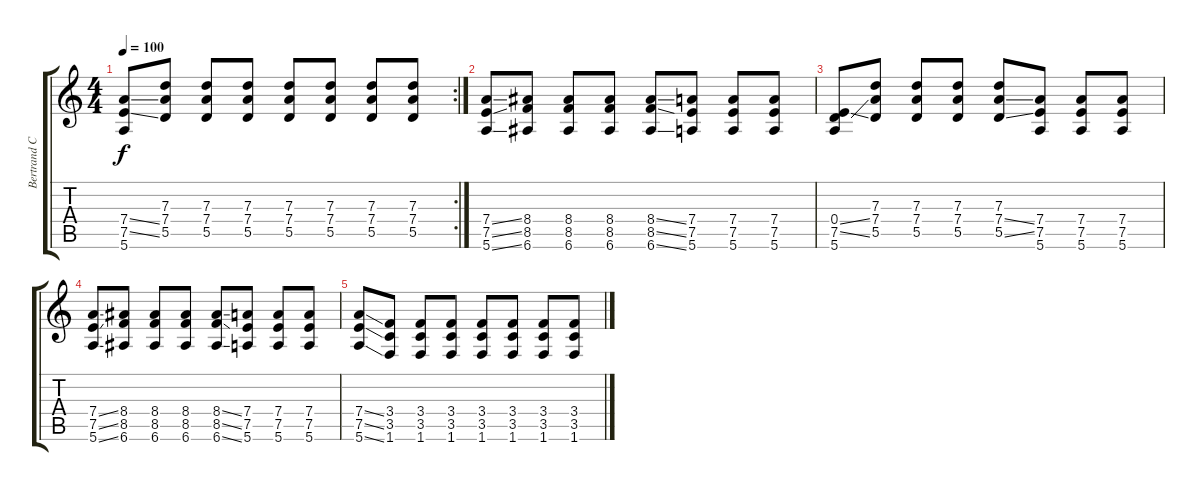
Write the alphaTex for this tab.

\track ("Bertrand Cantat" "Bertrand C") {instrument overdrivenguitar}
\staff {score tabs}
\tuning (E4 B3 G3 D3 A2 E2) {hide}
\rc 2
\ts (4 4)
\tempo 100
\clef g2
\ks c
(7.4{ss} 7.5{ss} 5.6).8{dy f} (7.3 7.4 5.5).8 (7.3 7.4 5.5).8 (7.3 7.4 5.5).8 (7.3 7.4 5.5).8 (7.3 7.4 5.5).8 (7.3 7.4 5.5).8 (7.3 7.4 5.5).8 |
(7.4{ss} 7.5{ss} 5.6{ss}).8{volume 0} (8.4 8.5 6.6).8 (8.4 8.5 6.6).8 (8.4 8.5 6.6).8 (8.4{ss} 8.5{ss} 6.6{ss}).8 (7.4 7.5 5.6).8 (7.4 7.5 5.6).8 (7.4 7.5 5.6).8 |
(0.4{ss} 7.5{ss} 5.6).8 (7.3 7.4 5.5).8 (7.3 7.4 5.5).8 (7.3 7.4 5.5).8 (7.3 7.4{ss} 5.5{ss}).8 (7.4 7.5 5.6).8 (7.4 7.5 5.6).8 (7.4 7.5 5.6).8 |
(7.4{ss} 7.5{ss} 5.6{ss}).8 (8.4 8.5 6.6).8 (8.4 8.5 6.6).8 (8.4 8.5 6.6).8 (8.4{ss} 8.5{ss} 6.6{ss}).8 (7.4 7.5 5.6).8 (7.4 7.5 5.6).8 (7.4 7.5 5.6).8 |
(7.4{ss} 7.5{ss} 5.6{ss}).8 (3.4 3.5 1.6).8 (3.4 3.5 1.6).8 (3.4 3.5 1.6).8 (3.4 3.5 1.6).8 (3.4 3.5 1.6).8 (3.4 3.5 1.6).8 (3.4 3.5 1.6).8
